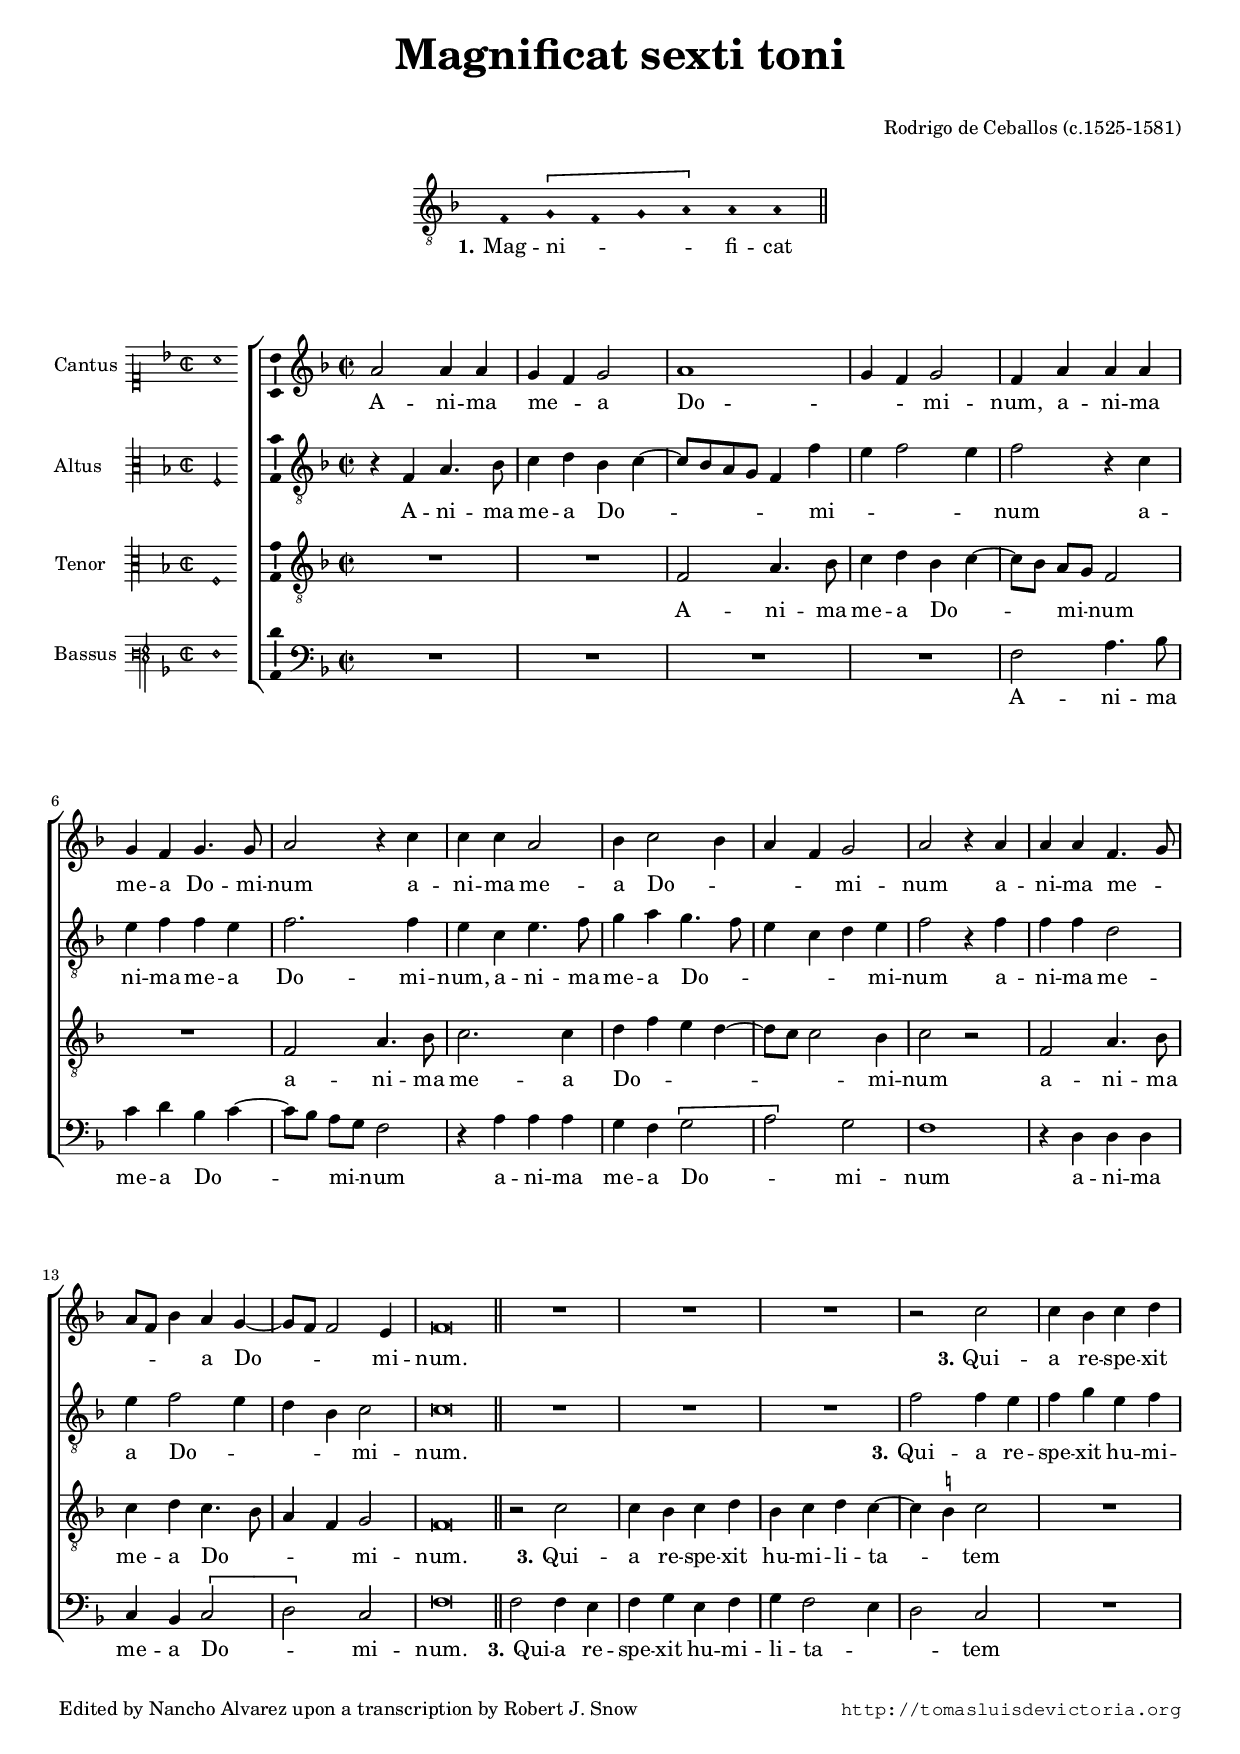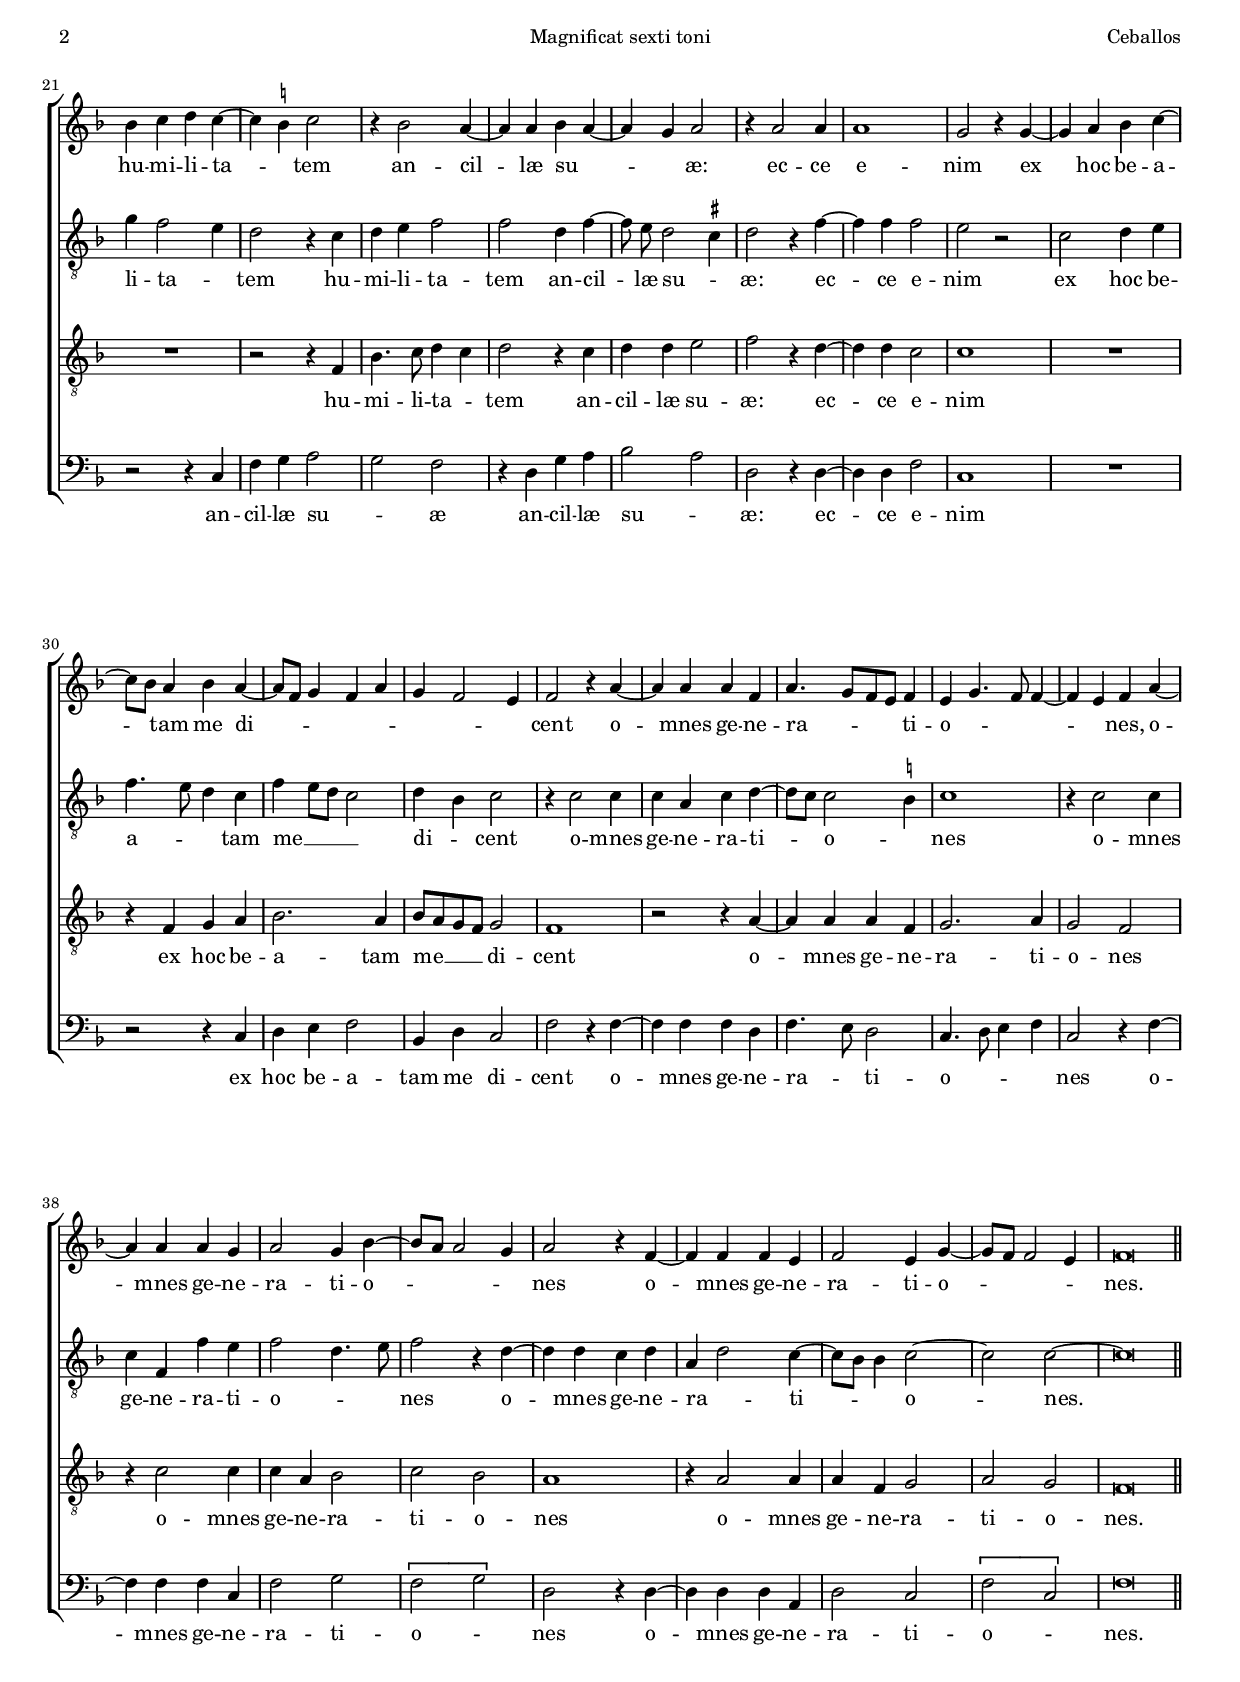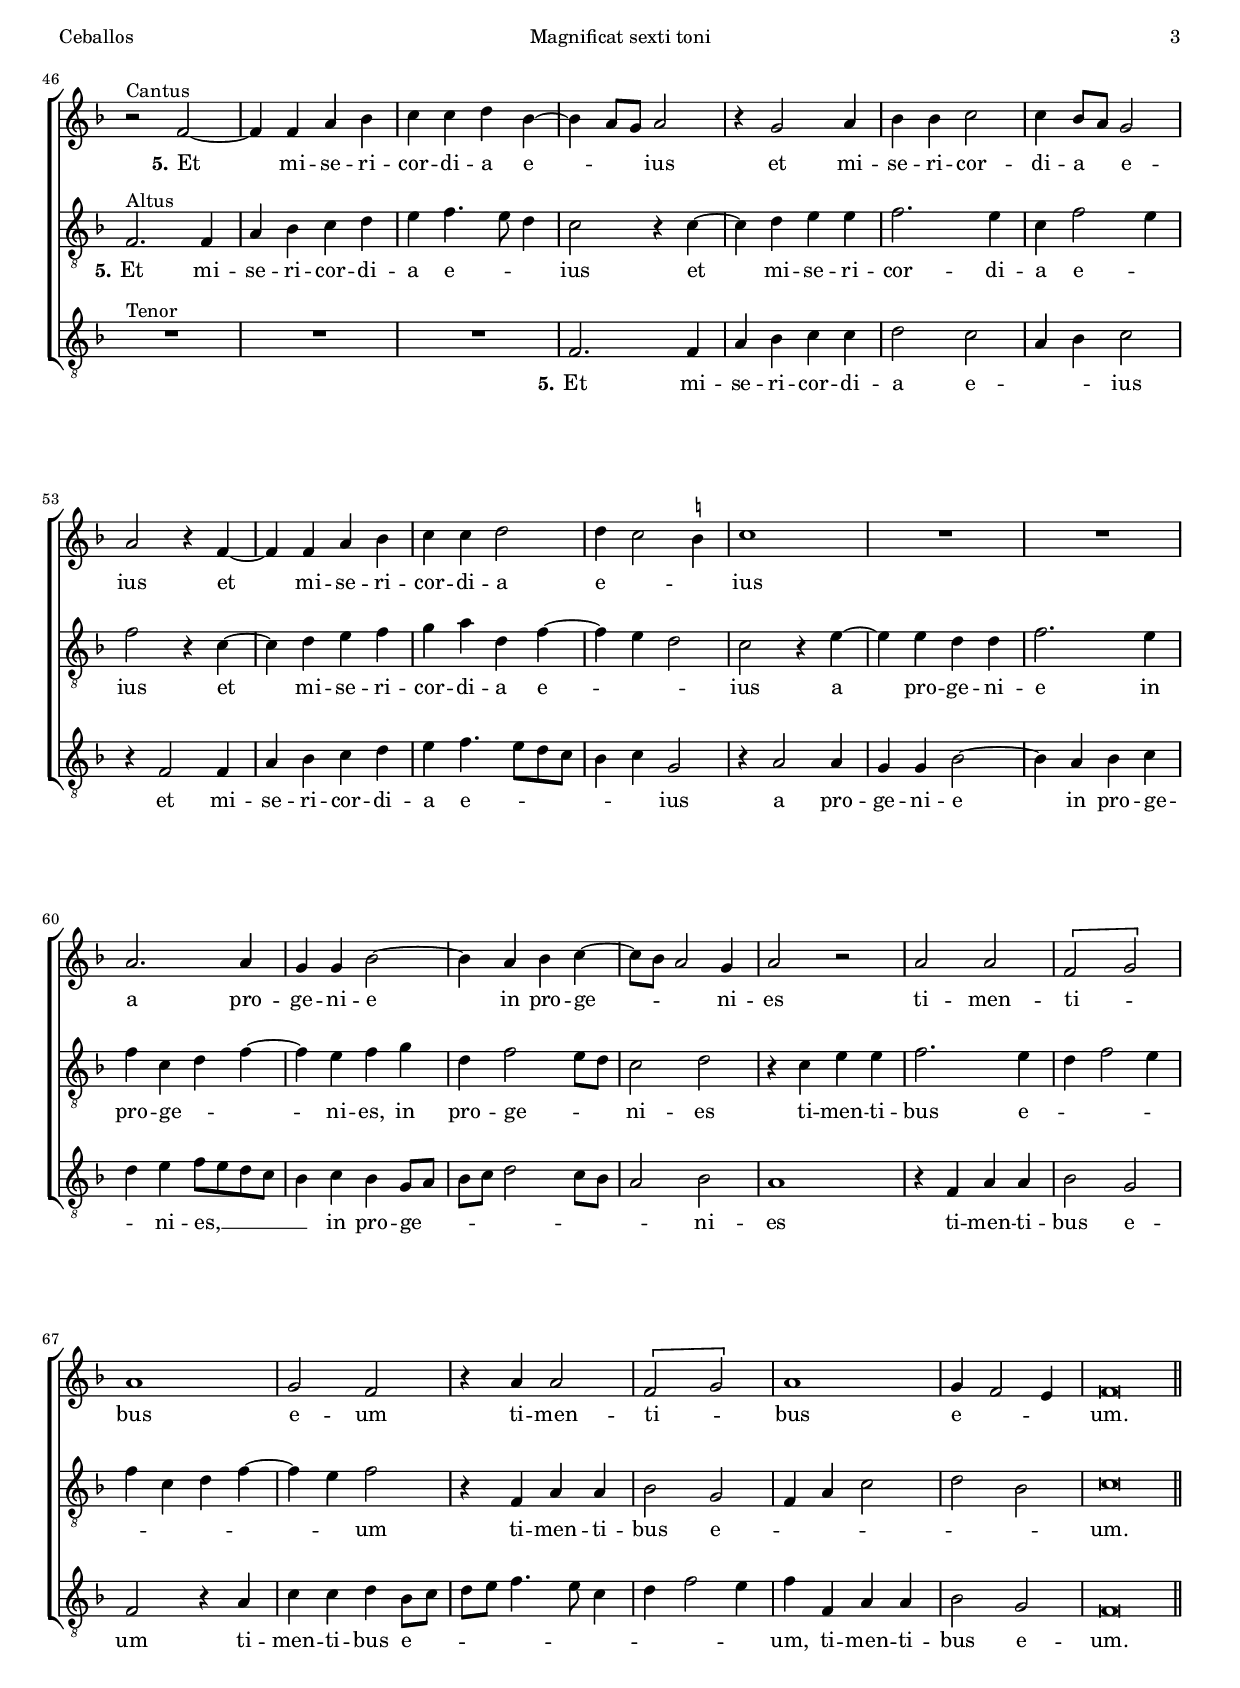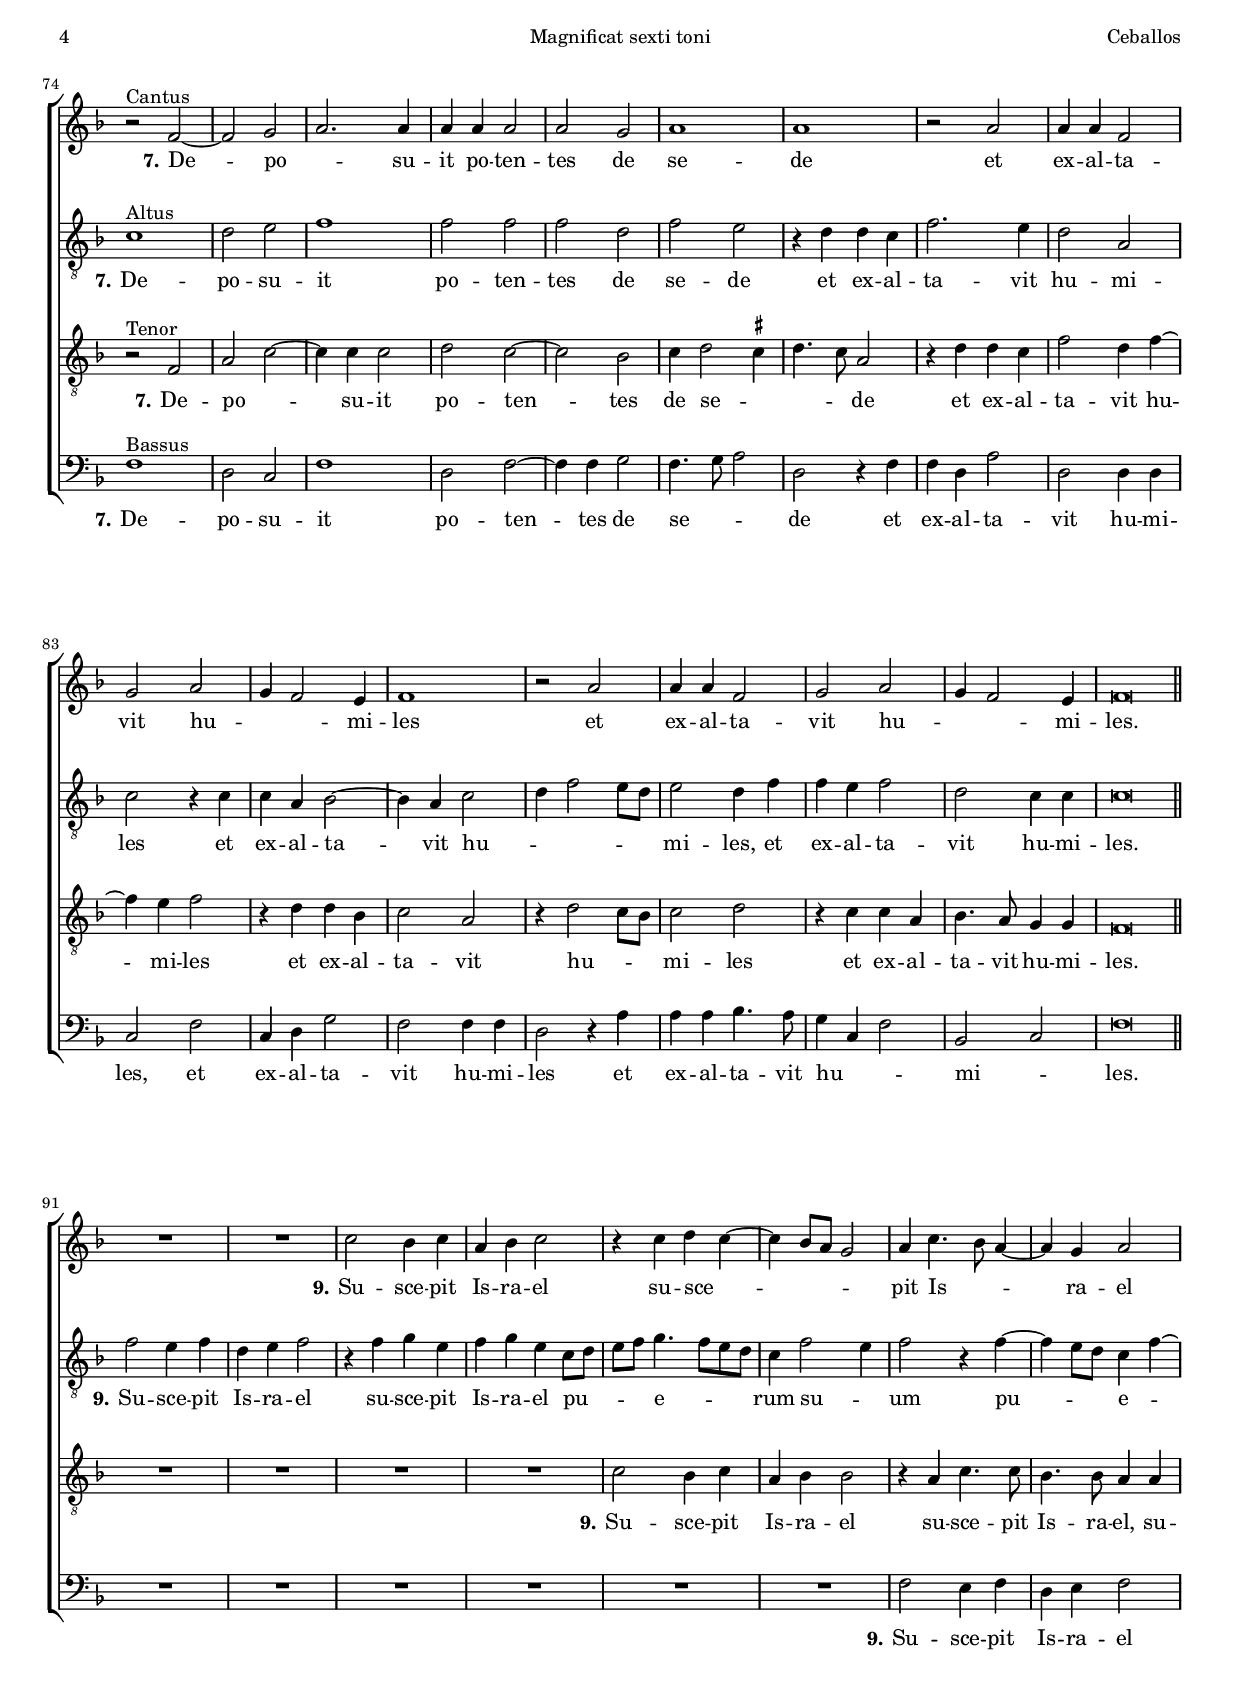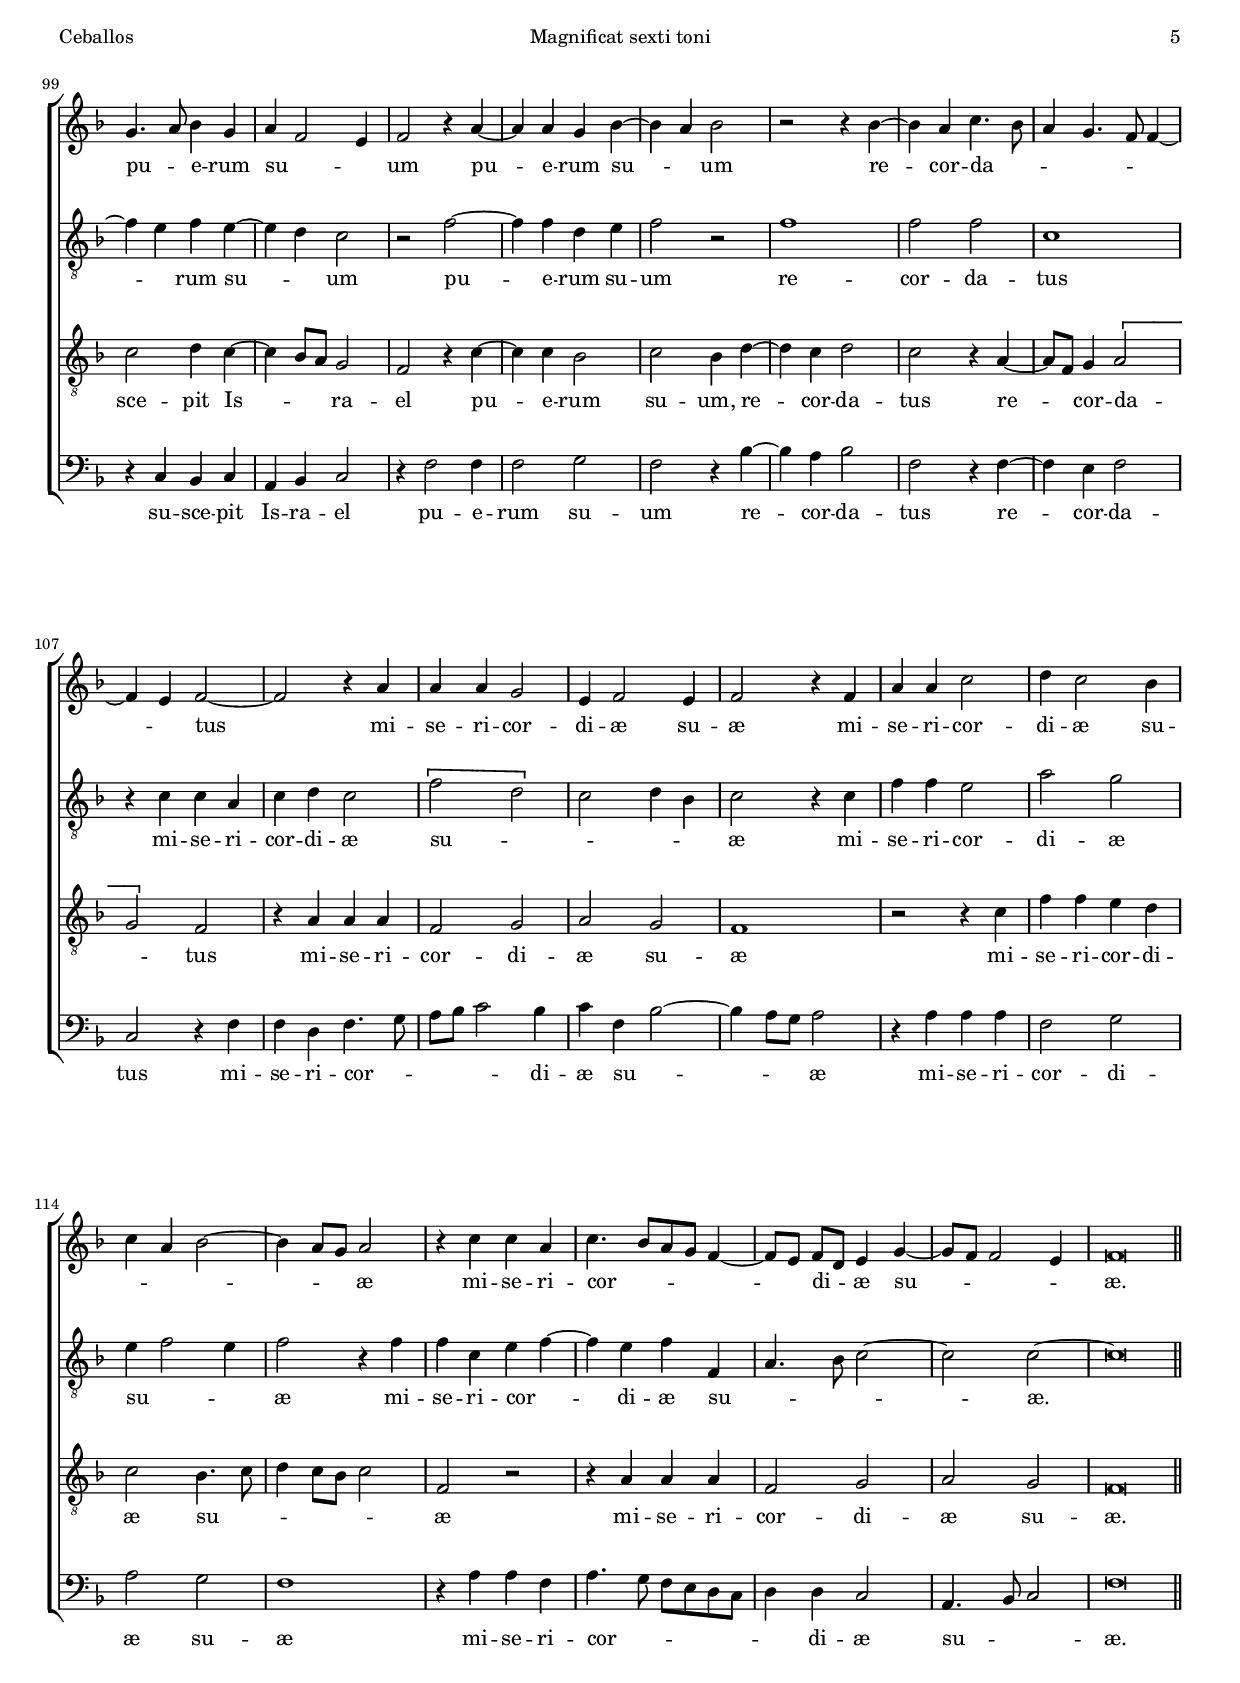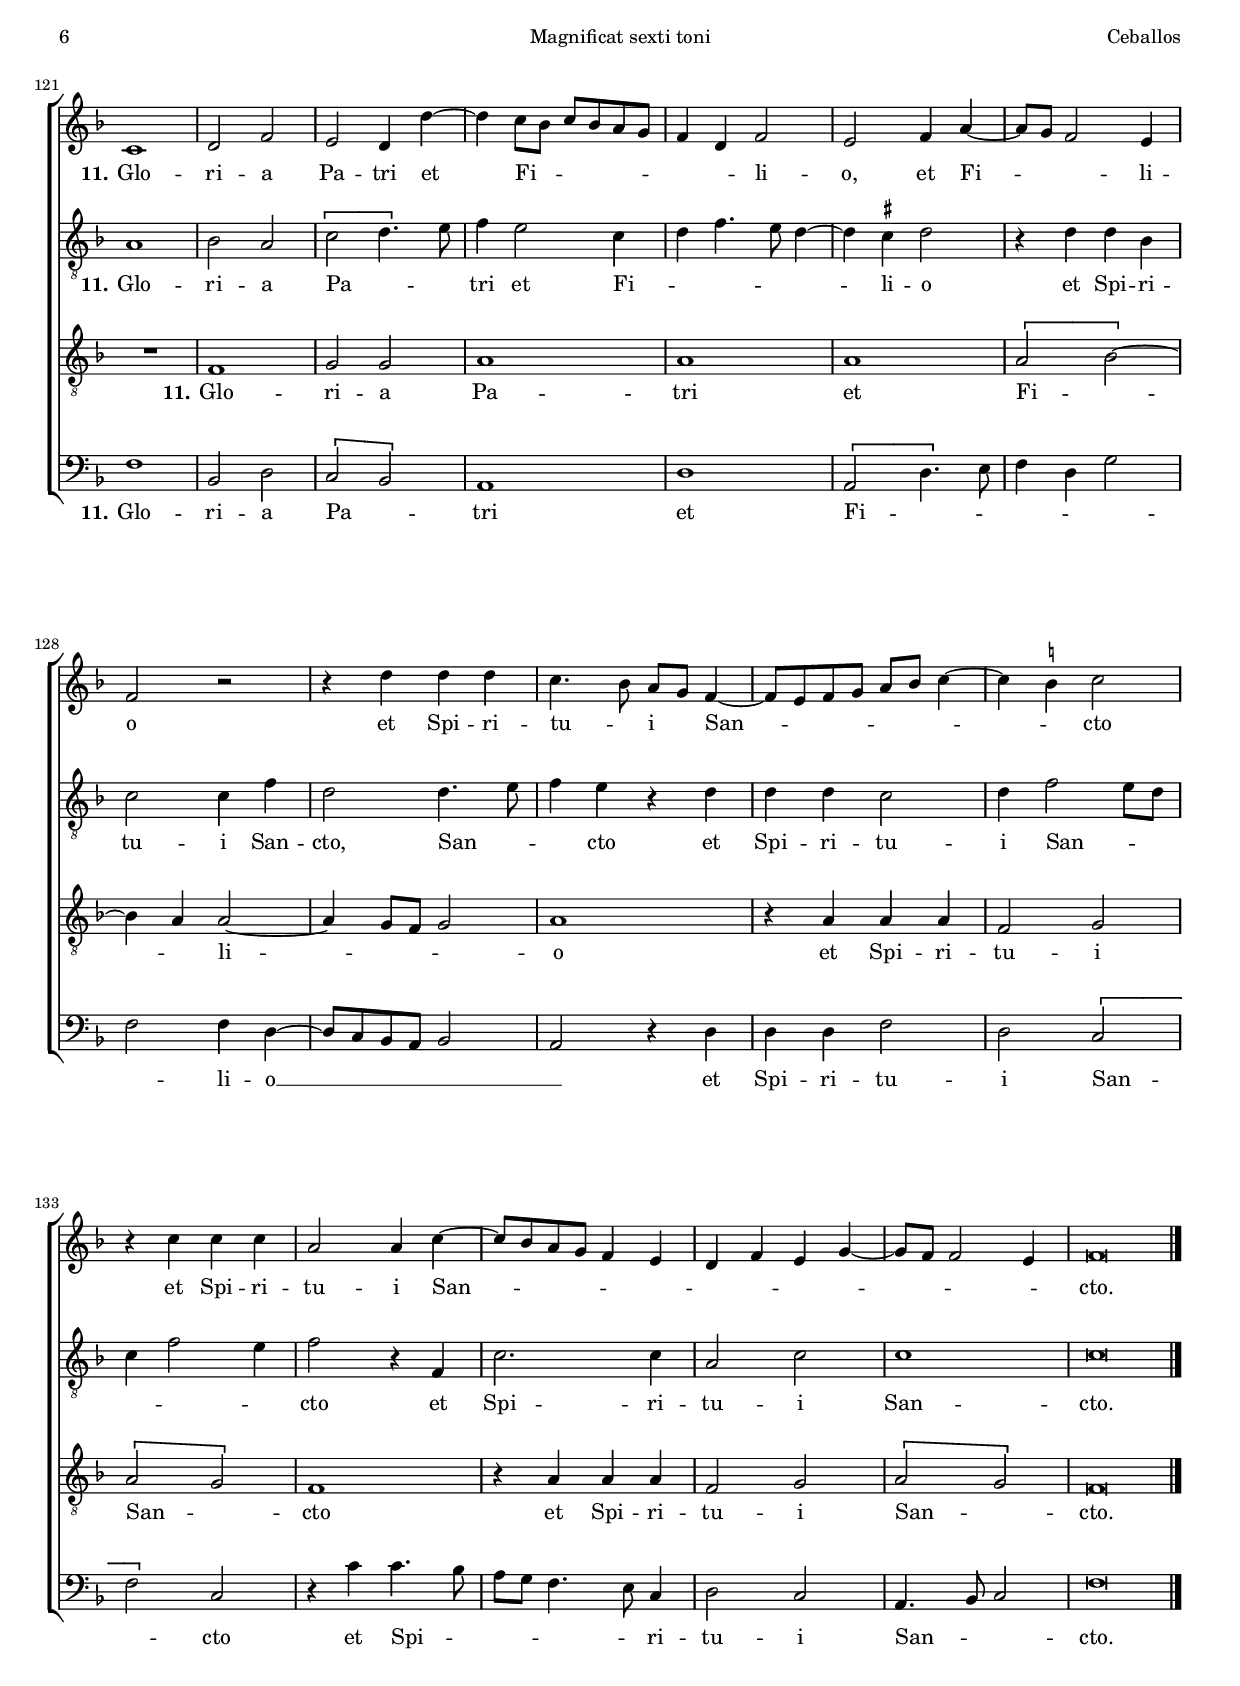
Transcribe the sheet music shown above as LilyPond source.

\version "2.22.0"

#(set-default-paper-size "a4")
#(set-global-staff-size 16.6)
#(ly:set-option 'point-and-click #f)
%mobile -s15.5 -i3.4

italicas=\override LyricText.font-shape = #'italic
rectas=\override LyricText.font-shape = #'upright
ss=\once \set suggestAccidentals = ##t
incipitwidth = 19
mtempo={\tempo 4 = 100}
mtempob={\tempo 4 = 50}
mt=#(define-music-function (offset) (number?) ; move lyric text
      #{ \once \override LyricText.X-offset = -$offset #})

htitle="Magnificat sexti toni"
hcomposer="Ceballos"

\header {
	title=\markup{\fontsize #3 "Magnificat sexti toni"}
	%subtitle=\markup{""}
	subsubtitle=\markup{\null \vspace #1 }
	composer="Rodrigo de Ceballos (c.1525-1581)"
        pdfauthor=\composer
	%opus="(-)"
%	poet=\markup{}
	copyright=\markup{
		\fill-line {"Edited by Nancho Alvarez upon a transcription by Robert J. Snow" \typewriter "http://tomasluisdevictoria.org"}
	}
%	tagline=""
}

\markup{\null \vspace #.4 }

\score {\transpose c c {
<<
         \new Voice = "canto" {
                 %\set Staff.instrumentName=""
                 \override Staff.TimeSignature.transparent = ##t
                 \override Stem.transparent = ##t
                 \set Score.timing = ##f
                 \override NoteHead.style = #'neomensural         
                 \clef "G_8" 
                 \key f \major
                 f4 \[g f g a\] a a
                 \bar "||"
         }
         \new Lyrics \lyricsto "canto" { 
                \set stanza = "1." Mag -- ni -- _ _ _ fi -- cat 
         }
>>
        }%transpose

\layout {
        \override LigatureBracket.padding = #1
        line-width=13\cm 
        indent=6\cm
        ragged-right = ##f
                %tablet line-width=12\cm
                %tablet indent=4.5\cm
}
}

%tablet \pageBreak


global={\key f \major \time 2/2
        \skip 1*15 \bar "||"
        \skip 1*30 \bar "||" \pageBreak
        \skip 1*28 \bar "||" \break
        \skip 1*17 \bar "||" \break
	\skip 1*30 \bar "||" \break
	\skip 1*18 \bar "|."
}


cantus=\relative c''{
	a2 a4 a
	g f g2
	a1
	g4 f g2
	f4 a a a
	g f g4. g8
	a2 r4 c
	c c a2
	bes4 c2 bes4
	a f g2
	a2 r4 a
	a a f4. g8
	a f bes4 a g ~
	g8 f f2 e4
	f\breve*1/2
	R1*3
	r2 c'
	c4 bes c d
	bes c d c ~
	c \ss b c2
	r4 bes2 a4 ~
	a a bes a ~
	a4 g a2
	r4 a2 a4
	a1
	g2 r4 g ~
	g4 a bes c ~
	c8 bes a4 bes a ~
	a8 f g4 f a
	g f2 e4
	f2 r4 a ~
	a4 a a f
	a4. g8[ f e] f4
	e g4. f8 f4 ~
	f4 e f a ~
	a a a g
	a2 g4 bes ~
	bes8 a a2 g4
	a2 r4 f ~
	f f f e
	f2 e4 g ~
	g8 f f2 e4
	f\breve*1/2
	s4*0^\markup{"Cantus"}
	r2 f ~
	f4 f a bes
	c c d bes ~
	bes a8 g a2
	r4 g2 a4
	bes bes c2
	c4 bes8 a g2
	a2 r4 f ~
	f f a bes
	c c d2
	d4 c2 \ss b4
	c1
	R1*2
	a2. a4
	g4 g bes2 ~
	bes4 a bes c ~
	c8 bes a2 g4
	a2 r
	a a
	\[f2 g\]
	a1
	g2 f
	r4 a a2
	\[f2 g\]
	a1
	g4 f2 e4
	f\breve*1/2
	s4*0^\markup{"Cantus"}
	r2 f ~
	f g
	a2. a4
	a a a2
	a2 g
	a1
	a
	r2 a
	a4 a f2
	g a
	g4 f2 e4
	f1
	r2 a
	a4 a f2
	g a
	g4 f2 e4
	f\breve*1/2
	R1*2
	c'2 bes4 c
	a4 bes c2
	r4 c d c ~
	c bes8 a g2
	a4 c4. bes8 a4 ~
	a4 g a2
	g4. a8 bes4 g
	a4 f2 e4
	f2 r4 a ~
	a a g bes ~
	bes4 a bes2
	r2 r4 bes ~
	bes a c4. bes8
	a4 g4. f8 f4 ~
	f e f2 ~
	f r4 a
	a a g2
	e4 f2 e4
	f2 r4 f
	a4 a c2
	d4 c2 bes4
	c a bes2 ~
	bes4 a8 g a2
	r4 c c a
	c4. bes8[ a g] f4 ~
	f8[ e] f[ d] e4 g ~
	g8 f f2 e4 
	f\breve*1/2
	c1
	d2 f
	e d4 d' ~
	d4 c8 bes c bes a g
	f4 d f2
	e f4 a ~
	a8 g f2 e4
	f2 r 
	r4 d' d d
	c4. bes8 a g f4 ~
	f8 e f g a bes c4 ~
	c4 \ss b c2
	r4 c c c
	a2 a4 c ~
	c8 bes a g f4 e
	d4 f e g ~
	g8 f f2 e4
	f\breve*1/2
}

altus=\relative c{
	r4 f a4. bes8
	c4 d bes c ~
	c8 bes a g f4 f'
	e4 f2 e4
	f2 r4 c
	e f f e
	f2. f4
	e c e4. f8
	g4 a g4. f8
	e4 c d e
	f2 r4 f
	f f d2
	e4 f2 e4
	d bes c2
	c\breve*1/2
	R1*3
	f2 f4 e
	f g e f
	g f2 e4
	d2 r4 c
	d e f2
	f d4 f ~
	f8 \noBeam e d2 \ss cis4
	d2 r4 f ~
	f f f2
	e2 r
	c2 d4 e
	f4. e8 d4 c
	f4 e8 d c2
	d4 bes c2
	r4 c2 c4
	c4 a c d ~
	d8 c c2 \ss b4
	c1
	r4 c2 c4
	c f, f' e
	f2 d4. e8
	f2 r4 d ~
	d d c d
	a4 d2 c4 ~
	c8 bes bes4 c2 ~
	c c ~
	c\breve*1/2
	s4*0^\markup{"Altus"}
	f,2. f4
	a bes c d
	e f4. e8 d4
	c2 r4 c ~
	c d e e
	f2. e4
	c4 f2 e4
	f2 r4 c ~
	c d e f
	g a d, f ~
	f e d2
	c r4 e ~
	e e d d
	f2. e4
	f c d f ~
	f e f g
	d f2 e8 d
	c2 d
	r4 c e e
	f2. e4
	d f2 e4
	f c d f ~
	f e f2
	r4 f, a a
	bes2 g
	f4 a c2
	d bes
	c\breve*1/2
	s4*0^\markup{"Altus"}
	c1
	d2 e
	f1
	f2 f
	f2 d
	f e
	r4 d d c
	f2. e4
	d2 a
	c r4 c
	c a bes2 ~
	bes4 a c2
	d4 f2 e8 d
	e2 d4 f
	f e f2
	d2 c4 c
	c\breve*1/2
	f2 e4 f
	d e f2
	r4 f g e
	f4 g e c8 d
	e f g4. f8 e d
	c4 f2 e4
	f2 r4 f ~
	f e8 d c4 f ~
	f e f e ~
	e d c2
	r2 f2 ~
	f4 f d e
	f2 r
	f1
	f2 f
	c1
	r4 c c a
	c d c2
	\[f2 d\]
	c2 d4 bes
	c2 r4 c
	f4 f e2
	a2 g
	e4 f2 e4
	f2 r4 f
	f c e f ~
	f e f f,
	a4. bes8 c2 ~
	c c ~
	c\breve*1/2
	a1
	bes2 a
	\[c2 d4.\] e8
	f4 e2 c4
	d f4. e8 d4 ~
	d \ss cis d2
	r4 d d bes
	c2 c4 f
	d2 d4. e8
	f4 e r d
	d d c2
	d4 f2 e8 d
	c4 f2 e4
	f2 r4 f,
	c'2. c4
	a2 c
	c1
	c\breve*1/2
}

tenor=\relative c{
	R1*2
	f2 a4. bes8
	c4 d bes c ~
	c8[ bes] a[ g] f2
	R1
	f2 a4. bes8
	c2. c4
	d4 f e d ~
	d8 c c2 bes4
	c2 r
	f,2 a4. bes8
	c4 d c4. bes8
	a4 f g2
	f\breve*1/2
	r2 c'
	c4 bes c d
	bes c d c ~
	c \ss b c2
	R1*2
	r2 r4 f,
	bes4. c8 d4 c
	d2 r4 c
	d4 d e2
	f2 r4 d ~
	d d c2
	c1
	R1
	r4 f, g a
	bes2. a4
	bes8 a g f g2
	f1
	r2 r4 a ~
	a a a f
	g2. a4
	g2 f
	r4 c'2 c4
	c4 a bes2
	c2 bes
	a1
	r4 a2 a4
	a4 f g2
	a g
	f\breve*1/2
	s4*0^\markup{"Tenor"}
	R1*3
	f2. f4
	a4 bes c c
	d2 c
	a4 bes c2
	r4 f,2 f4
	a bes c d
	e f4. e8 d c
	bes4 c g2
	r4 a2 a4
	g g bes2 ~
	bes4 a bes c
	d e f8 e d c
	bes4 c bes g8 a
	bes c d2 c8 bes
	a2 bes
	a1
	r4 f a a
	bes2 g
	f2 r4 a
	c c d bes8 c
	d e f4. e8 c4
	d4 f2 e4
	f4 f, a a
	bes2 g
	f\breve*1/2
	s4*0^\markup{"Tenor"}
	r2 f
	a c ~
	c4 c c2
	d2 c ~
	c bes
	c4 d2 \ss cis4
	d4. c8 a2 % a4
	r4 d d c
	f2 d4 f ~
	f e f2
	r4 d d bes
	c2 a
	r4 d2 c8 bes 
	c2 d
	r4 c c a
	bes4. a8 g4 g
	f\breve*1/2
	R1*4
	c'2 bes4 c
	a bes bes2
	r4 a c4. c8
	bes4. bes8 a4 a % Snow a4 g
	c2 d4 c ~
	c bes8 a g2
	f r4 c' ~
	c c bes2
	c2 bes4 d ~
	d c d2
	c r4 a ~
	a8 f g4 \[a2
	g\] f
	r4 a a a
	f2 g
	a g
	f1
	r2 r4 c'
	f4 f e d
	c2 bes4. c8
	d4 c8 bes c2
	f,2 r
	r4 a a a
	f2 g
	a g
	f\breve*1/2
	R1
	f1
	g2 g
	a1 % Snow bes1
	a
	a
	\[a2 bes ~ \]
	bes4 a a2 ~
	a4 g8 f g2
	a1
	r4 a a a
	f2 g
	\[a2 g\]
	f1
	r4 a a a
	f2 g
	\[a2 g\]
	f\breve*1/2
}

bassus=\relative c{
	R1*4
	f2 a4. bes8
	c4 d bes c ~
	c8[ bes] a[ g] f2
	r4 a a a
	g4 f \[g2
	a\] g
	f1
	r4 d d d
	c bes \[c2
	d\] c
	f\breve*1/2
	f2 f4 e
	f g e f
	g f2 e4
	d2 c
	R1
	r2 r4 c
	f4 g a2
	g f
	r4 d g a
	bes2 a
	d,2 r4 d ~
	d d f2
	c1
	R1
	r2 r4 c
	d4 e f2
	bes,4 d c2
	f2 r4 f ~
	f4 f f d
	f4. e8 d2
	c4. d8 e4 f
	c2 r4 f ~
	f f f c
	f2 g
	\[f2 g\]
	d2 r4 d ~
	d d d a
	d2 c
	\[f2 c\]
	f\breve*1/2
	R1*28
	s4*0^\markup{"Bassus"}
	f1
	d2 c
	f1
	d2 f ~
	f4 f g2
	f4. g8 a2
	d,2 r4 f
	f d a'2
	d,2 d4 d
	c2 f
	c4 d g2
	f2 f4 f
	d2 r4 a'
	a a bes4. a8
	g4 c, f2
	bes,2 c
	f\breve*1/2
	R1*6
	f2 e4 f
	d e f2
	r4 c bes c
	a bes c2
	r4 f2 f4
	f2 g
	f2 r4 bes ~
	bes4 a bes2
	f2 r4 f ~
	f e f2
	c r4 f
	f d f4. g8
	a8 bes c2 bes4
	c f, bes2 ~
	bes4 a8 g a2
	r4 a a a
	f2 g
	a g
	f1
	r4 a a f
	a4. g8 f e d c
	d4 d c2
	a4. bes8 c2
	f\breve*1/2
	f1
	bes,2 d
	\[c bes\]
	a1
	d
	\[a2 d4.\] e8
	f4 d g2
	f f4 d ~
	d8 c bes a bes2
	a2 r4 d
	d d f2
	d \[c
	f\] c
	r4 c' c4. bes8
	a g f4. e8 c4
	d2 c
	a4. bes8 c2
	f\breve*1/2
}

textocantus=\lyricmode{
A -- ni -- ma me -- _ a Do -- _ _ mi -- num,
a -- ni -- ma me -- a Do -- mi -- num
a -- ni -- ma me -- a Do -- _ _ _ mi -- num
a -- ni -- ma me -- _ _ _ _ a Do -- _ _ mi -- num.
\set stanza = "3."
Qui -- a re -- spe -- xit hu -- mi -- li -- ta -- _ tem
an -- cil -- læ su -- _ _ æ:
ec -- ce e -- nim
ex hoc be -- a -- _ tam me di -- _ _ _ _ _ _ _ cent
o -- mnes ge -- ne -- ra -- _ _ _ ti -- o -- _ _ _ _ nes,
o -- mnes ge -- ne -- ra -- ti -- o -- _ _ _ nes
o -- mnes ge -- ne -- ra -- ti -- o -- _ _ _ nes.
\set stanza = "5."
Et mi -- se -- ri -- cor -- di -- a e -- _ _ ius
et mi -- se -- ri -- cor -- di -- a _ e -- ius
et mi -- se -- ri -- cor -- di -- a e -- _ _ ius
a pro -- ge -- ni -- e in pro -- ge -- _ _ ni -- es
ti -- men -- ti -- _ bus e -- um
ti -- men -- ti -- _ bus e -- _ _ um.
\set stanza = "7."
De -- po -- _ su -- it po -- ten -- tes de se -- de
et ex -- al -- ta -- vit hu -- _ _ mi -- les
et ex -- al -- ta -- vit hu -- _ _ mi -- les.
\set stanza = "9."
Su -- sce -- pit Is -- ra -- el
su -- sce -- _ _ _ _ pit Is -- _ _ ra -- el
pu -- _ e -- rum su -- _ _ um
pu -- e -- rum su -- _ um
re -- cor -- da -- _ _ _ _ _ _ tus
mi -- se -- ri -- cor -- di -- æ su -- æ
mi -- se -- ri -- cor -- di -- æ \mt #.5 su -- _ _ _ _ _ æ
mi -- se -- ri -- cor -- _ _ _ _ _ di -- _ æ su -- _ _ _ æ.
\set stanza = "11."
Glo -- ri -- a Pa -- tri et Fi -- _ _ _ _ _ _ _ li -- o,
et Fi -- _ _ li -- o
et Spi -- ri -- tu -- _ i _ San -- _ _ _ _ _ _ _ cto
et Spi -- ri -- tu -- i San -- _ _ _ _ _ _ _ _ _ _ _ _ cto.
}

textoaltus=\lyricmode{
A -- ni -- ma me -- a Do -- _ _ _ _ _ mi -- _ _ _ num
a -- ni -- ma me -- a Do -- mi -- num,
a -- ni -- ma me -- a Do -- _ _ _ _ mi -- num
a -- ni -- ma me -- a Do -- _ _ _ mi -- num.
\set stanza = "3."
Qui -- a re -- spe -- xit hu -- mi -- li -- ta -- _ tem
hu -- mi -- li -- ta -- tem an -- cil -- læ su -- _ æ:
ec -- ce e -- nim
ex hoc be -- a -- _ _ tam me __ _ _ _ di -- _ cent
o -- mnes ge -- ne -- ra -- ti -- _ o -- _ nes
o -- mnes ge -- ne -- ra -- ti -- o -- _ _ nes
o -- mnes ge -- ne -- ra -- _ ti -- _ _ o -- nes.
\set stanza = "5."
Et mi -- se -- ri -- cor -- di -- a e -- _ _ ius
et mi -- se -- ri -- cor -- di -- a e -- _ ius
et mi -- se -- ri -- cor -- di -- a e -- _ _ ius
a pro -- ge -- ni -- e in pro -- ge -- _ _ ni -- es,
in pro -- ge -- _ _ ni -- es 
ti -- men -- ti -- bus e -- _ _ _ _ _ _ _ _ um
ti -- men -- ti -- bus e -- _ _ _ _ _ um.
\set stanza = "7."
De -- po -- su -- it po -- ten -- tes de se -- de
et ex -- al -- ta -- vit hu -- mi -- les
et ex -- al -- ta -- vit hu -- _ _ _ _ mi -- les,
et ex -- al -- ta -- vit hu -- mi -- les.
\set stanza = "9."
Su -- sce -- pit Is -- ra -- el
su -- sce -- pit Is -- ra -- el pu -- _ _ _ e -- _ _ _ rum su -- _ um
pu -- _ _ e -- _ _ rum su -- _ um
pu -- e -- rum su -- um
re -- cor -- da -- tus
mi -- se -- ri -- cor -- di -- æ su -- _ _ _ _ æ
mi -- se -- ri -- cor -- di -- æ su -- _ _ æ
mi -- se -- ri -- cor -- _ di -- æ su -- _ _ _ æ.
\set stanza = "11."
Glo -- ri -- a Pa -- _ _ tri
et Fi -- _ _ _ _ li -- o
et Spi -- ri -- tu -- i San -- cto,
San -- _ _ cto
et Spi -- ri -- tu -- i San -- _ _ _ _ _ cto
et Spi -- ri -- tu -- i San -- cto.
}

textotenor=\lyricmode{
A -- ni -- ma me -- a Do -- _ _ mi -- _ num
a -- ni -- ma me -- a Do -- _ _ _ _ _ mi -- num
a -- ni -- ma me -- a Do -- _ _ _ mi -- num.
\set stanza = "3."
Qui -- a re -- spe -- xit hu -- mi -- li -- ta -- _ tem
hu -- mi -- li -- ta -- _ tem
an -- cil -- læ su -- æ:
ec -- ce e -- nim
ex hoc be -- a -- tam me __ _ _ _ di -- cent
o -- mnes ge -- ne -- ra -- ti -- o -- nes
o -- mnes ge -- ne -- ra -- ti -- o -- nes
o -- mnes ge -- ne -- ra -- ti -- o -- nes.
\set stanza = "5."
Et mi -- se -- ri -- cor -- di -- a e -- _ _ ius
et mi -- se -- ri -- cor -- di -- a e -- _ _ _ _ _ ius
a pro -- ge -- ni -- e in pro -- ge -- _ ni -- es, __ _ _ _ _ 
in pro -- ge -- _ _ _ _ _ _ _ ni -- es
ti -- men -- ti -- bus e -- um
ti -- men -- ti -- bus e -- _ _ _ _ _ _ _ _ _ um,
ti -- men -- ti -- bus e -- um.
\set stanza = "7."
De -- po -- _ su -- it po -- ten -- tes de se -- _ _ _ de
et ex -- al -- ta -- vit \mt #.5 hu -- mi -- les
et ex -- al -- ta -- vit hu -- _ _ mi -- les
et ex -- al -- ta -- vit hu -- mi -- les.
\set stanza = "9."
Su -- sce -- pit Is -- ra -- el
su -- sce -- pit Is -- ra -- el,
su -- sce -- pit Is -- _ _ ra -- el
pu -- e -- rum su -- um,
re -- cor -- da -- tus
re -- _ cor -- da -- _ tus
mi -- se -- ri -- cor -- di -- æ su -- æ
mi -- se -- ri -- cor -- di -- æ su -- _ _ _ _ _ æ
mi -- se -- ri -- cor -- di -- æ su -- æ.
\set stanza = "11."
Glo -- ri -- a Pa -- tri et Fi -- _ _ li -- _ _ _ o
et Spi -- ri -- tu -- i San -- _ cto
et Spi -- ri -- tu -- i San -- _ cto.
}

textobassus=\lyricmode{
A -- ni -- ma me -- a Do -- _ _ mi -- _ num
a -- ni -- ma me -- a Do -- _ mi -- num
a -- ni -- ma me -- a Do -- _ mi -- num.
\set stanza = "3."
\mt #-.3
Qui -- a re -- spe -- xit hu -- mi -- li -- ta -- _ _ tem
an -- cil -- læ su -- _ æ
an -- cil -- læ su -- _ æ:
ec -- ce e -- nim
ex hoc be -- a -- tam me di -- cent
o -- mnes ge -- ne -- ra -- _ ti -- o -- _ _ _ nes
o -- mnes ge -- ne -- ra -- ti -- o -- _ nes
o -- mnes ge -- ne -- ra -- ti -- o -- _ nes.
\set stanza = "7."
De -- po -- su -- it po -- ten -- tes de se -- _ _ de
et ex -- al -- ta -- vit hu -- mi -- les,
et ex -- al -- ta -- vit hu -- mi -- les
et ex -- al -- ta -- vit hu -- _ _ mi -- _ les.
\set stanza = "9."
Su -- sce -- pit Is -- ra -- el
su -- sce -- pit Is -- ra -- el
pu -- e -- rum su -- um
re -- cor -- da -- tus
re -- cor -- da -- tus
mi -- se -- ri -- cor -- _ _ _ _ di -- æ su -- _ _ _ æ
mi -- se -- ri -- cor -- di -- æ su -- æ
mi -- se -- ri -- cor -- _ _ _ _ _ _ di -- æ su -- _ _ æ.
\set stanza = "11."
Glo -- ri -- a Pa -- _ tri
et Fi -- _ _ _ _ _ _ li -- o __ _ _ _ _ _
et Spi -- ri -- tu -- i San -- _ cto
et Spi -- _ _ _ _ _ ri -- tu -- i San -- _ _ cto.
}


incipitcantus=\markup{
	\score{
		{ 
		\set Staff.instrumentName="Cantus "
		\override NoteHead.style = #'neomensural
		\override Staff.TimeSignature.style = #'neomensural
		\cadenzaOn 
		\clef "petrucci-c1"
		\key f \major
		\time 2/2
                a'1
		} 

	\layout { line-width=\incipitwidth indent = 0 }
	}
}

incipitaltus=\markup{
	\score{
		{ 
		\set Staff.instrumentName="Altus    "
		\override NoteHead.style = #'neomensural 
		\override Staff.TimeSignature.style = #'neomensural
		\cadenzaOn 
		\clef "petrucci-c3"
		\key f \major
		\time 2/2
                f2*2
		} 
	\layout { line-width=\incipitwidth indent = 0 }
	}
}


incipittenor=\markup{
	\score{
		{ 
		\set Staff.instrumentName="Tenor   "
		\override NoteHead.style = #'neomensural 
		\override Staff.TimeSignature.style = #'neomensural
		\cadenzaOn 
		\clef "petrucci-c3"
		\key f \major
		\time 2/2
                f1
		} 
	\layout { line-width=\incipitwidth indent=0 }
	}
}

incipitbassus=\markup{
	\score{
		{ 
		\set Staff.instrumentName="Bassus "
		\override NoteHead.style = #'neomensural
		\override Staff.TimeSignature.style = #'neomensural
		\cadenzaOn 
		\clef "petrucci-f3"
		\key f \major
		\time 2/2
                f1
		} 
	\layout { line-width=\incipitwidth indent = 0 }
	}
}

%\layout {
%       \context {\Voice
%               \remove Ligature_bracket_engraver
%               \consists Mensural_ligature_engraver
%       }
%       line-width=\incipitwidth
%       indent = 0
%}

\score {\transpose c' c'{
\new ChoirStaff<<

	\new Staff <<\global
	\new Voice="v1" {
		\set Staff.instrumentName=\incipitcantus
		\clef "treble"
		\cantus }
	\new Lyrics \lyricsto "v1" {\textocantus }
	>>

	\new Staff <<\global
	\new Voice="v2" {
		\set Staff.instrumentName=\incipitaltus
		\clef "G_8"
		\altus }
	\new Lyrics \lyricsto "v2" {\textoaltus }
	>>
	
	\new Staff <<\global
	\new Voice="v3" {
		\set Staff.instrumentName=\incipittenor
		\clef "G_8"
		\tenor }
	\new Lyrics \lyricsto "v3" {\textotenor }
	>>

	\new Staff <<\global
	\new Voice="v4" {
		\set Staff.instrumentName=\incipitbassus
		\clef "bass"
		\bassus }
	\new Lyrics \lyricsto "v4" {\textobassus }
	>>
	
>>

	} % transpose

\layout{ 
	\context {\Lyrics 
		\override VerticalAxisGroup.staff-affinity = #UP
		\override VerticalAxisGroup.nonstaff-relatedstaff-spacing =
			#'((basic-distance . 0) (minimum-distance . 0) (padding . 1))
		\override LyricText.font-size = #1.2
		\override LyricHyphen.minimum-distance = #0.5
	}
	\context {\Score 
		tempoHideNote = ##t
		\override BarNumber.padding = #2 
	}
	\context {\Voice 
		%melismaBusyProperties = #'()
		%autoBeaming = ##f
	}
	\context {\Staff 
                \RemoveEmptyStaves
                %\override VerticalAxisGroup.remove-first = ##t
		\override VerticalAxisGroup.staff-staff-spacing =
			#'((basic-distance . 11) (minimum-distance . 0) (padding . 1))
		\consists Ambitus_engraver 
		\override LigatureBracket.padding = #1
	}
}

%\midi { \mtempo }

}


\paper{
	evenHeaderMarkup=\markup  \fill-line { \fromproperty #'page:page-number-string \htitle \hcomposer }
	oddHeaderMarkup= \markup  \fill-line { \on-the-fly #not-first-page \hcomposer \on-the-fly #not-first-page \htitle \on-the-fly #not-first-page \fromproperty #'page:page-number-string }
	%system-count=20
	page-count = 6
	ragged-last-bottom = ##f
	indent=3.4\cm
	system-system-spacing =
	#'((basic-distance . 20) (minimum-distance . 0) (padding . 5))
	top-system-spacing = % header
	#'((basic-distance . 9) (minimum-distance . 0) (padding . 0))
	last-bottom-spacing = % footer
	#'((basic-distance . 12) (minimum-distance . 0) (padding . 0))
	markup-system-spacing.padding = #1.5
}
